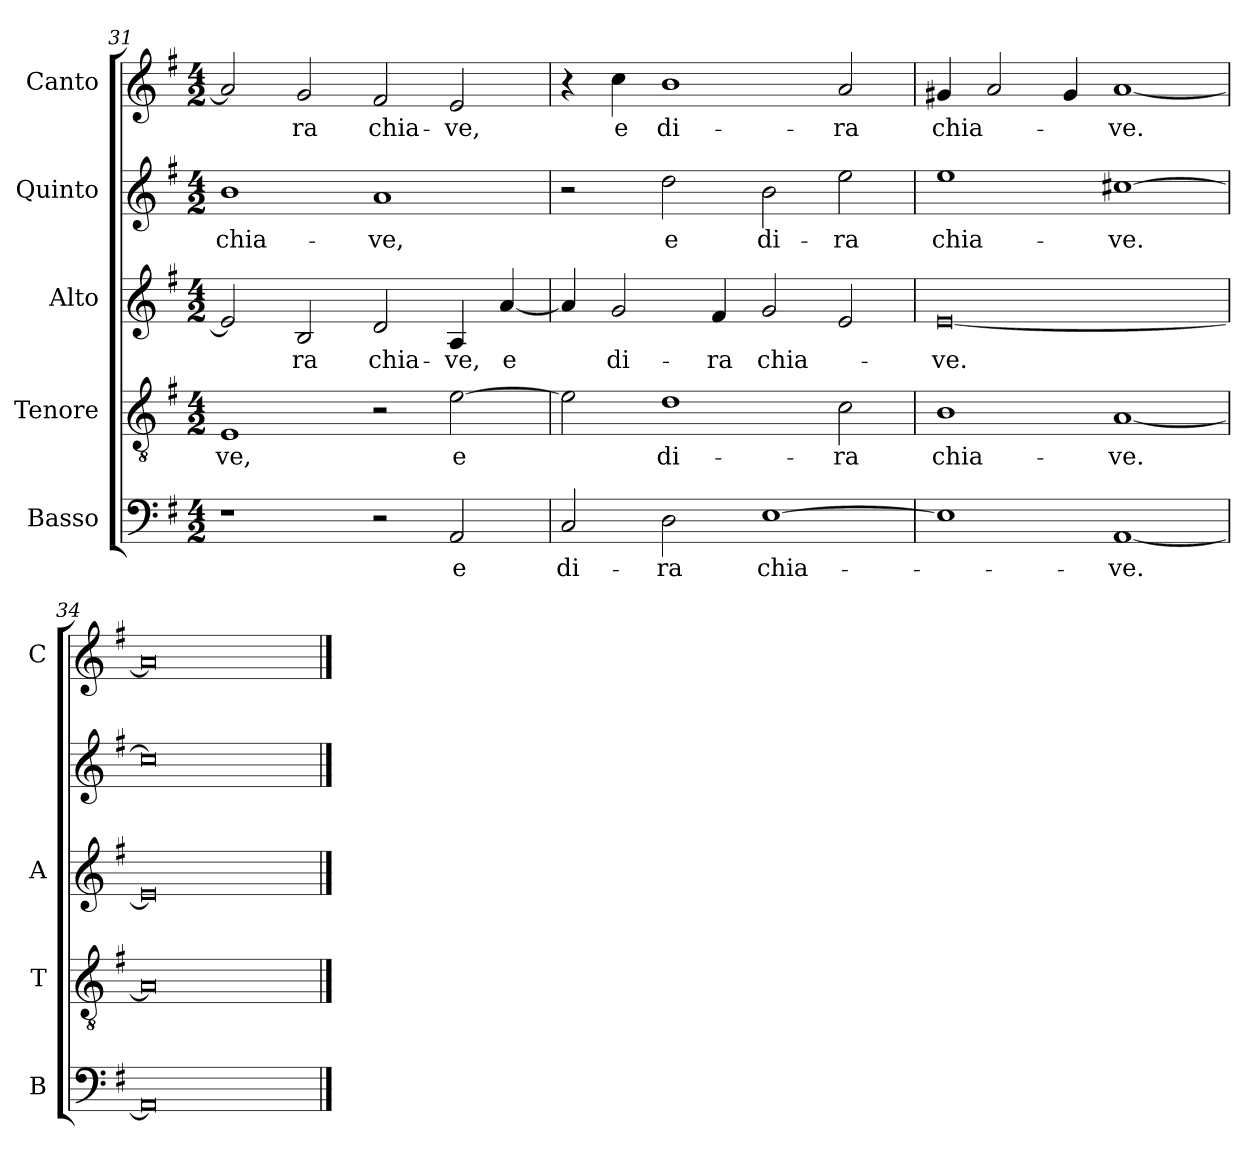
**kern	**text	**kern	**text	**kern	**text	**kern	**text	**kern	**text
*part5	*part5	*part4	*part4	*part3	*part3	*part2	*part2	*part1	*part1
*staff5	*staff5	*staff4	*staff4	*staff3	*staff3	*staff2	*staff2	*staff1	*staff1
*I"Basso	*	*I"Tenore	*	*I"Alto	*	*I"Quinto	*	*I"Canto	*
*I'B	*	*I'T	*	*I'A	*	*	*	*I'C	*
*clefF4	*	*clefGv2	*	*clefG2	*	*clefG2	*	*clefG2	*
*k[f#]	*	*k[f#]	*	*k[f#]	*	*k[f#]	*	*k[f#]	*
*G:	*	*G:	*	*G:	*	*G:	*	*G:	*
*M4/2	*	*M4/2	*	*M4/2	*	*M4/2	*	*M4/2	*
=31	=31	=31	=31	=31	=31	=31	=31	=31	=31
!	!	!	!LO:LY:b	!	!	!	!LO:LY:b	!	!
1r	.	1E	-ve,	2e/]	.	1b	chia-	2a/]	.
!	!	!	!	!	!LO:LY:b	!	!	!	!LO:LY:b
.	.	.	.	2B/	-ra	.	.	2g/	-ra
!	!	!	!	!	!LO:LY:b	!	!LO:LY:b	!	!LO:LY:b
2r	.	2r	.	2d/	chia-	1a	-ve,	2f#/	chia-
!	!LO:LY:b	!	!LO:LY:b	!	!LO:LY:b	!	!	!	!LO:LY:b
2AA/	e	[2e\	e	4A/	-ve,	.	.	2e/	-ve,
!	!	!	!	!	!LO:LY:b	!	!	!	!
.	.	.	.	[4a/	e	.	.	.	.
=32	=32	=32	=32	=32	=32	=32	=32	=32	=32
!	!LO:LY:b	!	!	!	!	!	!	!	!
2C/	di-	2e\]	.	4a/]	.	2r	.	4r	.
!	!	!	!	!	!LO:LY:b	!	!	!	!LO:LY:b
.	.	.	.	2g/	di-	.	.	4cc\	e
!	!LO:LY:b	!	!LO:LY:b	!	!	!	!LO:LY:b	!	!LO:LY:b
2D\	-ra	1d	di-	.	.	2dd\	e	1b	di-
!	!	!	!	!	!LO:LY:b	!	!	!	!
.	.	.	.	4f#/	-ra	.	.	.	.
!	!LO:LY:b	!	!	!	!LO:LY:b	!	!LO:LY:b	!	!
[1E	chia-	.	.	2g/	chia-	2b\	di-	.	.
!	!	!	!LO:LY:b	!	!	!	!LO:LY:b	!	!LO:LY:b
.	.	2c\	-ra	2e/	.	2ee\	-ra	2a/	-ra
=33	=33	=33	=33	=33	=33	=33	=33	=33	=33
!	!	!	!LO:LY:b	!	!LO:LY:b	!	!LO:LY:b	!	!LO:LY:b
1E]	.	1B	chia-	[0e	-ve.	1ee	chia-	4g#X/	chia-
.	.	.	.	.	.	.	.	2a/	.
.	.	.	.	.	.	.	.	4g#/	.
!	!LO:LY:b	!	!LO:LY:b	!	!	!	!LO:LY:b	!	!LO:LY:b
[1AA	-ve.	[1A	-ve.	.	.	[1cc#X	-ve.	[1a	-ve.
=34	=34	=34	=34	=34	=34	=34	=34	=34	=34
0AA]	.	0A]	.	0e]	.	0cc#]	.	0a]	.
==	==	==	==	==	==	==	==	==	==
*-	*-	*-	*-	*-	*-	*-	*-	*-	*-
